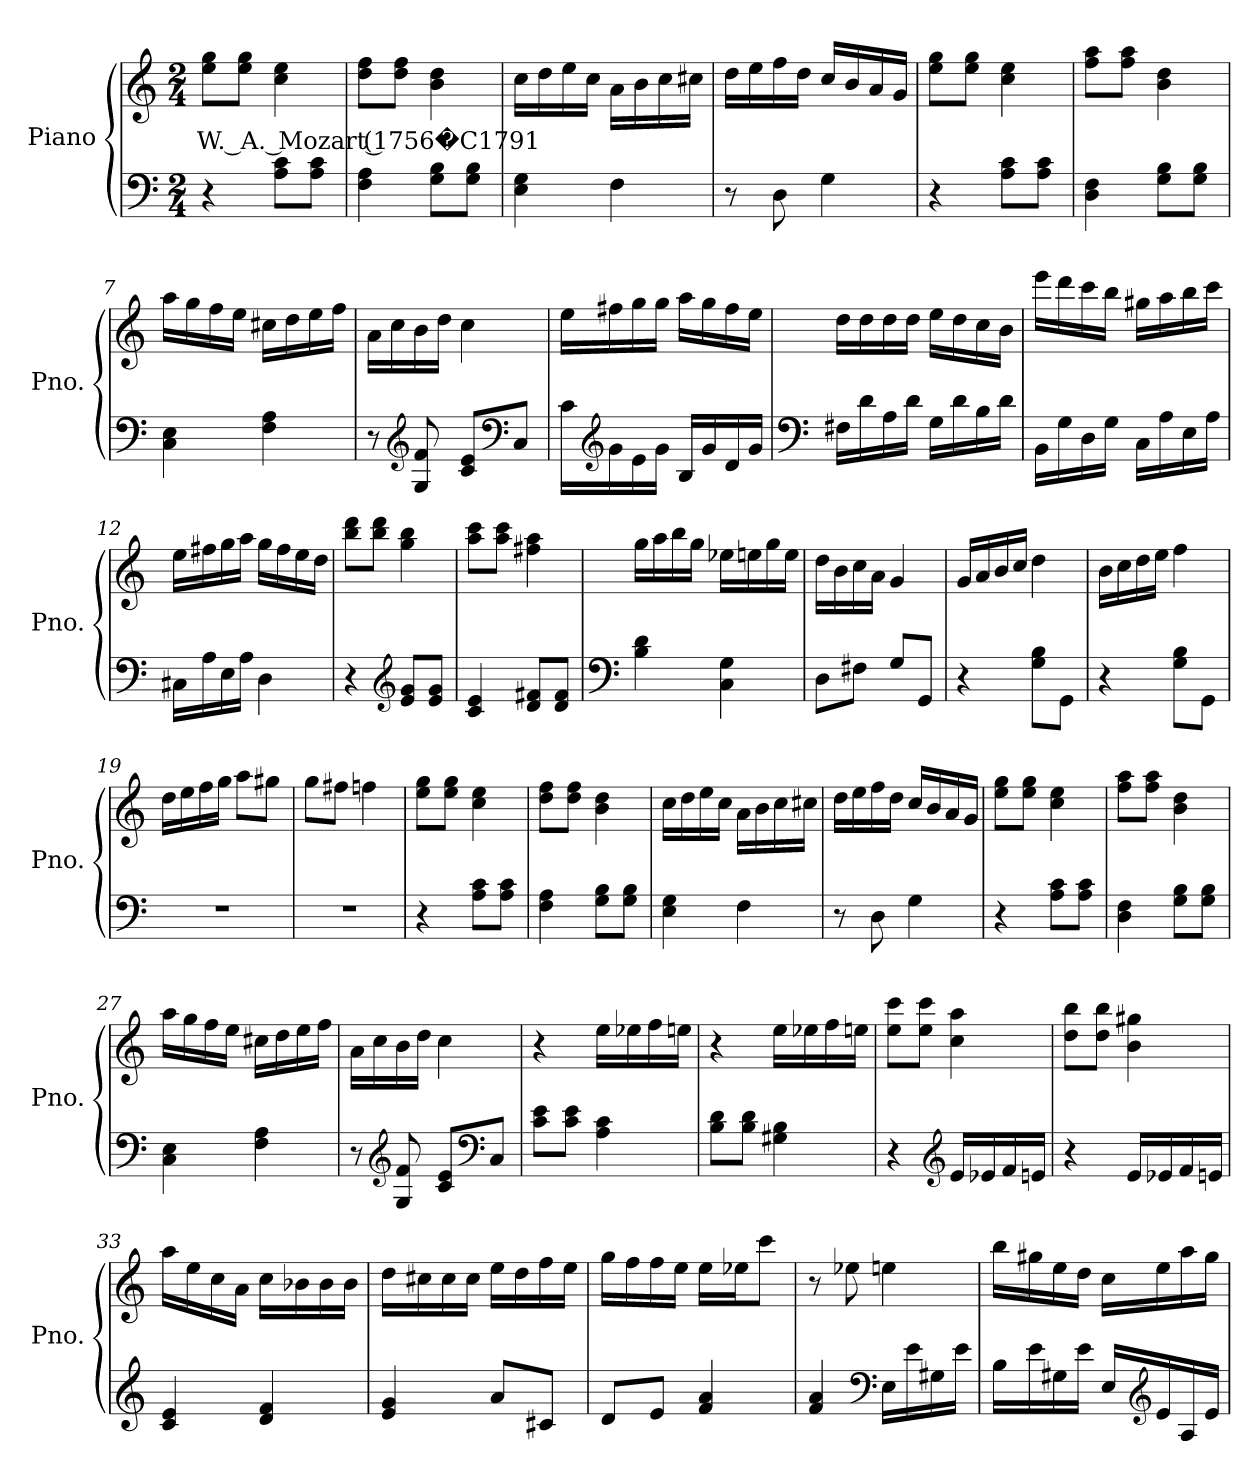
**kern	**kern	**text
*part2	*part1	*part1
*staff2	*staff1	*staff1
*I"Piano	*I"Piano	*
*I'Pno.	*I'Pno.	*
*clefF4	*clefG2	*
*k[]	*k[]	*
*M2/4	*M2/4	*
*MM104	*MM104	*
=1	=1	=1
!	!	!LO:LY:b
4r	8ee\ 8gg\L	W. A. Mozart (1756�C1791
.	8ee\ 8gg\J	.
8A\ 8c\L	4cc\ 4ee\	.
8A\ 8c\J	.	.
=2	=2	=2
4F\ 4A\	8dd\ 8ff\L	.
.	8dd\ 8ff\J	.
8G\ 8B\L	4b\ 4dd\	.
8G\ 8B\J	.	.
=3	=3	=3
4E\ 4G\	16cc\LL	.
.	16dd\	.
.	16ee\	.
.	16cc\JJ	.
4F\	16a\LL	.
.	16b\	.
.	16cc\	.
.	16cc#X\JJ	.
=4	=4	=4
8r	16dd\LL	.
.	16ee\	.
8D\	16ff\	.
.	16dd\JJ	.
4G\	16cc/LL	.
.	16b/	.
.	16a/	.
.	16g/JJ	.
!!LO:LB:g=z
=5	=5	=5
4r	8ee\ 8gg\L	.
.	8ee\ 8gg\J	.
8A\ 8c\L	4cc\ 4ee\	.
8A\ 8c\J	.	.
=6	=6	=6
4D\ 4F\	8ff\ 8aa\L	.
.	8ff\ 8aa\J	.
8G\ 8B\L	4b\ 4dd\	.
8G\ 8B\J	.	.
=7	=7	=7
4C\ 4E\	16aa\LL	.
.	16gg\	.
.	16ff\	.
.	16ee\JJ	.
4F\ 4A\	16cc#X\LL	.
.	16dd\	.
.	16ee\	.
.	16ff\JJ	.
=8	=8	=8
8r	16a\LL	.
.	16cc\	.
*clefG2	*	*
8G/ 8f/	16b\	.
.	16dd\JJ	.
8c/ 8e/L	4cc\	.
*clefF4	*	*
8C/J	.	.
=9	=9	=9
16c\LL	16ee\LL	.
*clefG2	*	*
16g\	16ff#X\	.
16e\	16gg\	.
16g\JJ	16gg\JJ	.
16B/LL	16aa\LL	.
16g/	16gg\	.
16d/	16ff#\	.
16g/JJ	16ee\JJ	.
!!LO:LB:g=z
=10	=10	=10
*clefF4	*	*
16F#X\LL	16dd\LL	.
16d\	16dd\	.
16A\	16dd\	.
16d\JJ	16dd\JJ	.
16G\LL	16ee\LL	.
16d\	16dd\	.
16B\	16cc\	.
16d\JJ	16b\JJ	.
=11	=11	=11
16BB\LL	16eee\LL	.
16G\	16ddd\	.
16D\	16ccc\	.
16G\JJ	16bb\JJ	.
16C\LL	16gg#X\LL	.
16A\	16aa\	.
16E\	16bb\	.
16A\JJ	16ccc\JJ	.
=12	=12	=12
16C#X\LL	16ee\LL	.
16A\	16ff#X\	.
16E\	16gg\	.
16A\JJ	16aa\JJ	.
4D\	16gg\LL	.
.	16ff#\	.
.	16ee\	.
.	16dd\JJ	.
=13	=13	=13
4r	8bb\ 8ddd\L	.
.	8bb\ 8ddd\J	.
*clefG2	*	*
8e/ 8g/L	4gg\ 4bb\	.
8e/ 8g/J	.	.
=14	=14	=14
4c/ 4e/	8aa\ 8ccc\L	.
.	8aa\ 8ccc\J	.
8d/ 8f#X/L	4ff#X\ 4aa\	.
8d/ 8f#/J	.	.
!!LO:LB:g=z
=15	=15	=15
*clefF4	*	*
4B\ 4d\	16gg\LL	.
.	16aa\	.
.	16bb\	.
.	16gg\JJ	.
4C\ 4G\	16ee-X\LL	.
.	16een\	.
.	16gg\	.
.	16ee\JJ	.
=16	=16	=16
8D\L	16dd\LL	.
.	16b\	.
8F#X\J	16cc\	.
.	16a\JJ	.
8G/L	4g/	.
8GG/J	.	.
=17	=17	=17
4r	16g/LL	.
.	16a/	.
.	16b/	.
.	16cc/JJ	.
8G\ 8B\L	4dd\	.
8GG\J	.	.
=18	=18	=18
4r	16b\LL	.
.	16cc\	.
.	16dd\	.
.	16ee\JJ	.
8G\ 8B\L	4ff\	.
8GG\J	.	.
=19	=19	=19
2r	16dd\LL	.
.	16ee\	.
.	16ff\	.
.	16gg\JJ	.
.	8aa\L	.
.	8gg#X\J	.
=20	=20	=20
2r	8gg\L	.
.	8ff#X\J	.
.	4ffn\	.
!!LO:LB:g=z
=21	=21	=21
4r	8ee\ 8gg\L	.
.	8ee\ 8gg\J	.
8A\ 8c\L	4cc\ 4ee\	.
8A\ 8c\J	.	.
=22	=22	=22
4F\ 4A\	8dd\ 8ff\L	.
.	8dd\ 8ff\J	.
8G\ 8B\L	4b\ 4dd\	.
8G\ 8B\J	.	.
=23	=23	=23
4E\ 4G\	16cc\LL	.
.	16dd\	.
.	16ee\	.
.	16cc\JJ	.
4F\	16a\LL	.
.	16b\	.
.	16cc\	.
.	16cc#X\JJ	.
=24	=24	=24
8r	16dd\LL	.
.	16ee\	.
8D\	16ff\	.
.	16dd\JJ	.
4G\	16cc/LL	.
.	16b/	.
.	16a/	.
.	16g/JJ	.
=25	=25	=25
4r	8ee\ 8gg\L	.
.	8ee\ 8gg\J	.
8A\ 8c\L	4cc\ 4ee\	.
8A\ 8c\J	.	.
=26	=26	=26
4D\ 4F\	8ff\ 8aa\L	.
.	8ff\ 8aa\J	.
8G\ 8B\L	4b\ 4dd\	.
8G\ 8B\J	.	.
!!LO:LB:g=z
=27	=27	=27
4C\ 4E\	16aa\LL	.
.	16gg\	.
.	16ff\	.
.	16ee\JJ	.
4F\ 4A\	16cc#X\LL	.
.	16dd\	.
.	16ee\	.
.	16ff\JJ	.
=28	=28	=28
8r	16a\LL	.
.	16cc\	.
*clefG2	*	*
8G/ 8f/	16b\	.
.	16dd\JJ	.
8c/ 8e/L	4cc\	.
*clefF4	*	*
8C/J	.	.
=29	=29	=29
8c\ 8e\L	4r	.
8c\ 8e\J	.	.
4A\ 4c\	16ee\LL	.
.	16ee-X\	.
.	16ff\	.
.	16een\JJ	.
=30	=30	=30
8B\ 8d\L	4r	.
8B\ 8d\J	.	.
4G#X\ 4B\	16ee\LL	.
.	16ee-X\	.
.	16ff\	.
.	16een\JJ	.
!!LO:PB:g=z
=31	=31	=31
4r	8ee\ 8ccc\L	.
.	8ee\ 8ccc\J	.
*clefG2	*	*
16e/LL	4cc\ 4aa\	.
16e-X/	.	.
16f/	.	.
16en/JJ	.	.
=32	=32	=32
4r	8dd\ 8bb\L	.
.	8dd\ 8bb\J	.
16e/LL	4b\ 4gg#X\	.
16e-X/	.	.
16f/	.	.
16en/JJ	.	.
=33	=33	=33
4c/ 4e/	16aa\LL	.
.	16ee\	.
.	16cc\	.
.	16a\JJ	.
4d/ 4f/	16cc\LL	.
.	16b-X\	.
.	16b-\	.
.	16b-\JJ	.
=34	=34	=34
4e/ 4g/	16dd\LL	.
.	16cc#X\	.
.	16cc#\	.
.	16cc#\JJ	.
8a/L	16ee\LL	.
.	16dd\	.
8c#X/J	16ff\	.
.	16ee\JJ	.
!!LO:LB:g=z
=35	=35	=35
8d/L	16gg\LL	.
.	16ff\	.
8e/J	16ff\	.
.	16ee\JJ	.
4f/ 4a/	16ee\LL	.
.	16ee-X\J	.
.	8ccc\J	.
=36	=36	=36
4f/ 4a/	8r	.
.	8ee-X\	.
*clefF4	*	*
16E\LL	4een\	.
16e\	.	.
16G#X\	.	.
16e\JJ	.	.
=37	=37	=37
16B\LL	16bb\LL	.
16e\	16gg#X\	.
16G#X\	16ee\	.
16e\JJ	16dd\JJ	.
16E/LL	16cc\LL	.
*clefG2	*	*
16e/	16ee\	.
16A/	16aa\	.
16e/JJ	16gg#\JJ	.
=	=	=
*-	*-	*-
